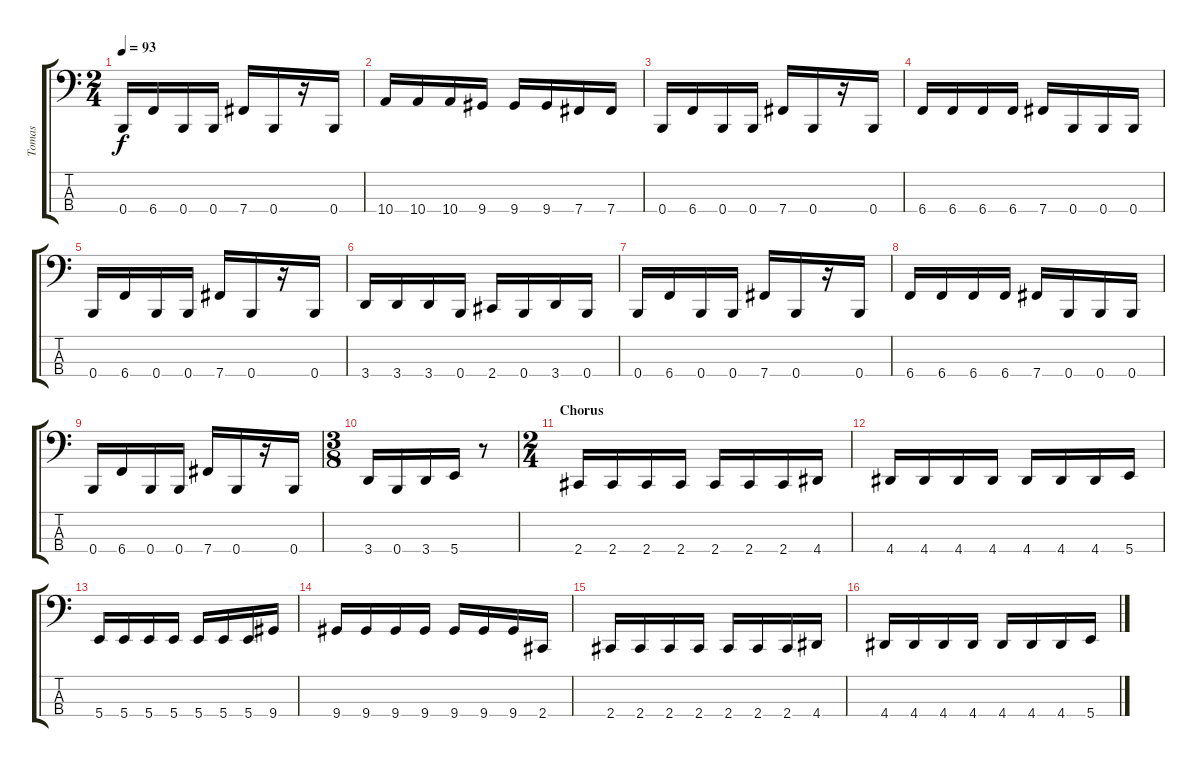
\track ("Tomas" "Tomas") {instrument electricbasspick}
\staff {score tabs}
\tuning (E2 B1 Gb1 B0) {hide}
\ts (2 4)
\tempo 93
\clef f4
\ks c
0.4.16{dy f} 6.4.16 0.4.16 0.4.16 7.4.16 0.4.16 r.16 0.4.16 |
10.4.16 10.4.16 10.4.16 9.4.16 9.4.16 9.4.16 7.4.16 7.4.16 |
0.4.16 6.4.16 0.4.16 0.4.16 7.4.16 0.4.16 r.16 0.4.16 |
6.4.16 6.4.16 6.4.16 6.4.16 7.4.16 0.4.16 0.4.16 0.4.16 |
0.4.16 6.4.16 0.4.16 0.4.16 7.4.16 0.4.16 r.16 0.4.16 |
3.4.16 3.4.16 3.4.16 0.4.16 2.4.16 0.4.16 3.4.16 0.4.16 |
0.4.16 6.4.16 0.4.16 0.4.16 7.4.16 0.4.16 r.16 0.4.16 |
6.4.16 6.4.16 6.4.16 6.4.16 7.4.16 0.4.16 0.4.16 0.4.16 |
0.4.16 6.4.16 0.4.16 0.4.16 7.4.16 0.4.16 r.16 0.4.16 |
\ts (3 8)
3.4.16 0.4.16 3.4.16 5.4.16 r.8 |
\ts (2 4)
\section ("" "Chorus")
2.4.16 2.4.16 2.4.16 2.4.16 2.4.16 2.4.16 2.4.16 4.4.16 |
4.4.16 4.4.16 4.4.16 4.4.16 4.4.16 4.4.16 4.4.16 5.4.16 |
5.4.16 5.4.16 5.4.16 5.4.16 5.4.16 5.4.16 5.4.16 9.4.16 |
9.4.16 9.4.16 9.4.16 9.4.16 9.4.16 9.4.16 9.4.16 2.4.16 |
2.4.16 2.4.16 2.4.16 2.4.16 2.4.16 2.4.16 2.4.16 4.4.16 |
4.4.16 4.4.16 4.4.16 4.4.16 4.4.16 4.4.16 4.4.16 5.4.16
